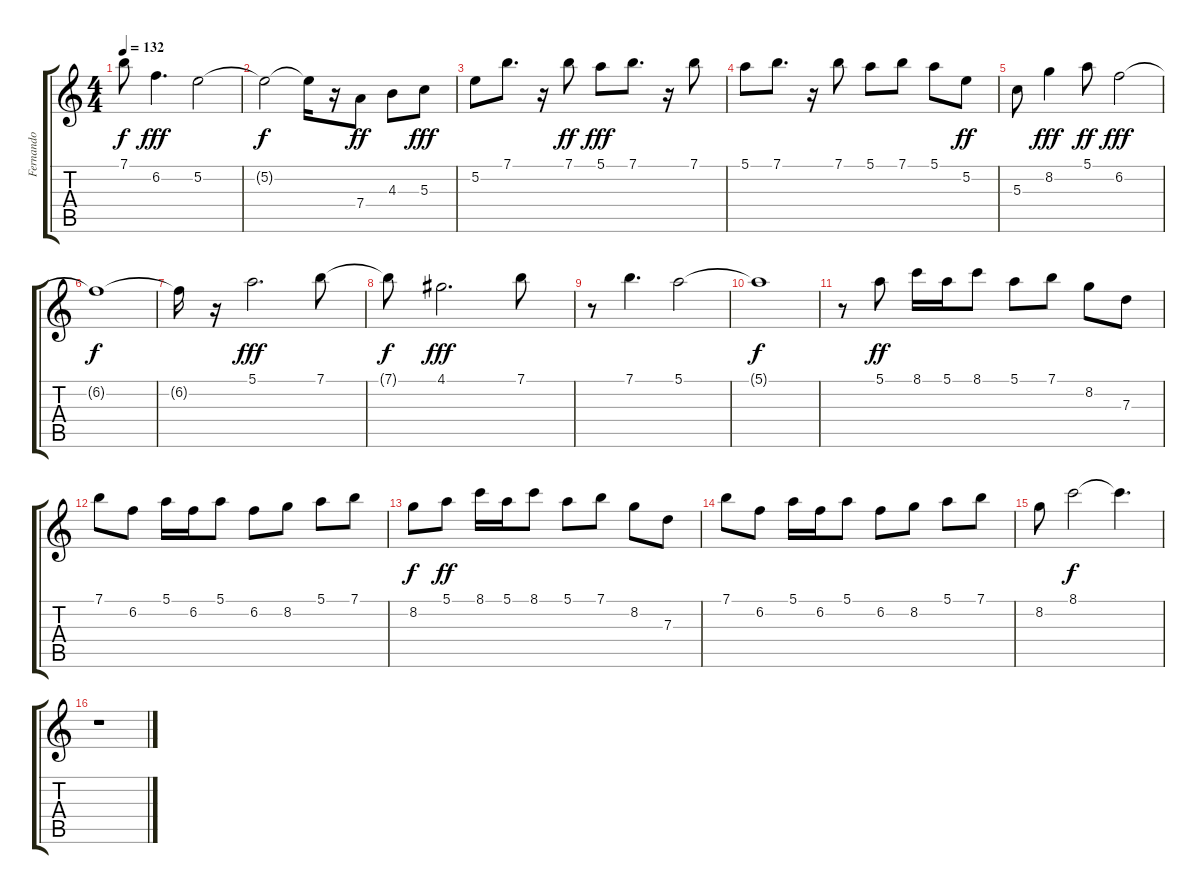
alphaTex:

\track ("Fernando" "Fernando") {instrument distortionguitar}
\staff {score tabs}
\tuning (E4 B3 G3 D3 A2 D2) {hide}
\ts (4 4)
\tempo 132
\clef g2
\ks c
7.1{t}.8{dy f} 6.2.4{d dy fff} 5.2.2 |
5.2{t}.2{dy f} 5.2{t}.16 r.16 7.4.8{dy ff} 4.3.8 5.3.8{dy fff} |
5.2.8 7.1.8{d} r.16 7.1.8{dy ff} 5.1.8{dy fff} 7.1.8{d} r.16 7.1.8 |
5.1.8 7.1.8{d} r.16 7.1.8 5.1.8 7.1.8 5.1.8 5.2.8{dy ff} |
5.3.8 8.2.4{dy fff} 5.1.8{dy ff} 6.2.2{dy fff} |
6.2{t}.1{dy f} |
6.2{t}.16 r.16 5.1.2{d dy fff} 7.1.8 |
7.1{t}.8{dy f} 4.1.2{d dy fff} 7.1.8 |
r.8 7.1.4{d} 5.1.2 |
5.1{t}.1{dy f} |
r.8 5.1.8{dy ff} 8.1.16 5.1.16 8.1.8 5.1.8 7.1.8 8.2.8 7.3.8 |
7.1.8 6.2.8 5.1.16 6.2.16 5.1.8 6.2.8 8.2.8 5.1.8 7.1.8 |
8.2.8{dy f} 5.1.8{dy ff} 8.1.16 5.1.16 8.1.8 5.1.8 7.1.8 8.2.8 7.3.8 |
7.1.8 6.2.8 5.1.16 6.2.16 5.1.8 6.2.8 8.2.8 5.1.8 7.1.8 |
8.2.8 8.1.2{dy f} 8.1{t}.4{d} |
r.1
